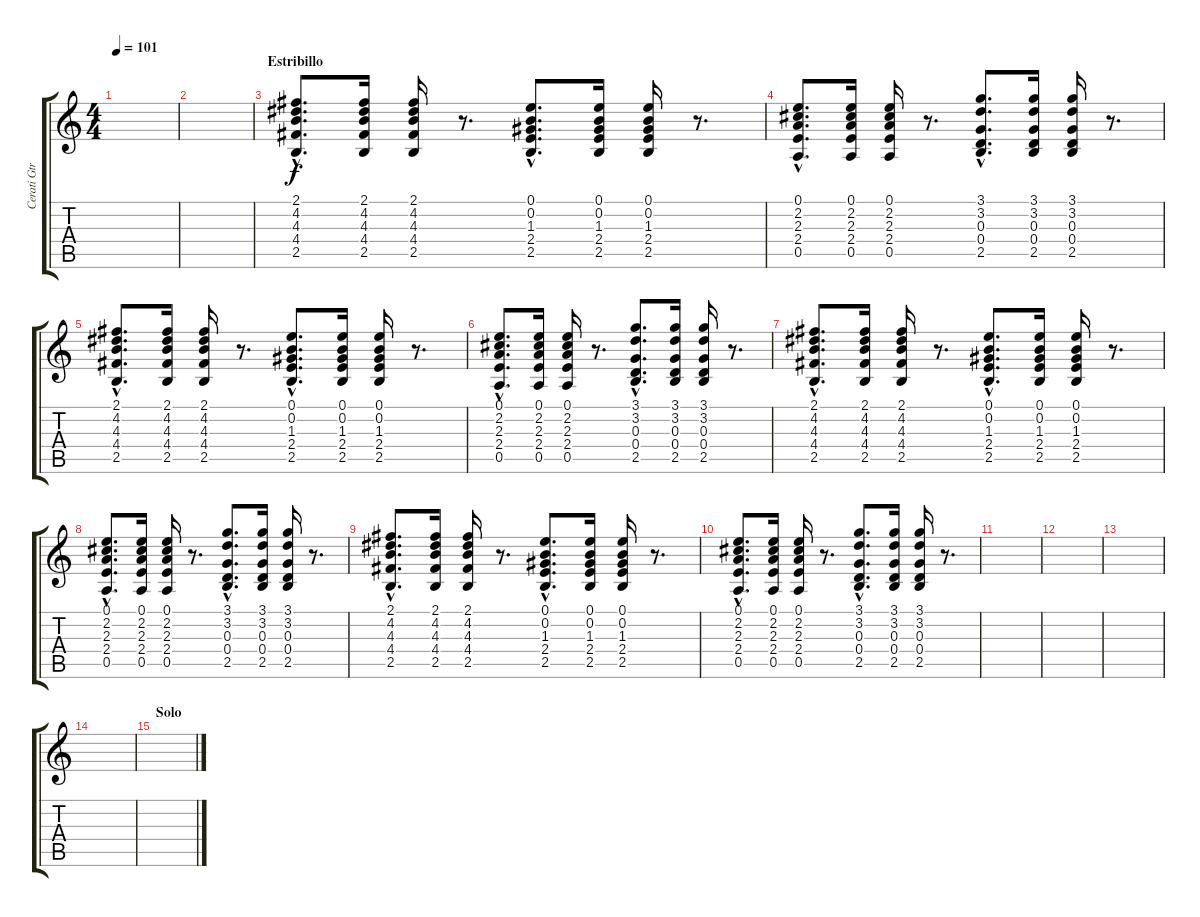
\track ("Cerati Gtr Acústica" "Cerati Gtr") {instrument acousticguitarsteel}
\staff {score tabs}
\tuning (E4 B3 G3 D3 A2 E2) {hide}
\ts (4 4)
\tempo 101
\clef g2
\ks c
|
|
\section ("" "Estribillo")
(2.1{hac} 4.2{hac} 4.3{hac} 4.4{hac} 2.5{hac}).8{d} (2.1 4.2 4.3 4.4 2.5).16 (2.1 4.2 4.3 4.4 2.5).16 r.8{d} (0.1{hac} 0.2{hac} 1.3{hac} 2.4{hac} 2.5{hac}).8{d} (0.1 0.2 1.3 2.4 2.5).16 (0.1 0.2 1.3 2.4 2.5).16 r.8{d} |
(0.1{hac} 2.2{hac} 2.3{hac} 2.4{hac} 0.5{hac}).8{d} (0.1 2.2 2.3 2.4 0.5).16 (0.1 2.2 2.3 2.4 0.5).16 r.8{d} (3.1{hac} 3.2{hac} 0.3{hac} 0.4{hac} 2.5{hac}).8{d} (3.1 3.2 0.3 0.4 2.5).16 (3.1 3.2 0.3 0.4 2.5).16 r.8{d} |
(2.1{hac} 4.2{hac} 4.3{hac} 4.4{hac} 2.5{hac}).8{d} (2.1 4.2 4.3 4.4 2.5).16 (2.1 4.2 4.3 4.4 2.5).16 r.8{d} (0.1{hac} 0.2{hac} 1.3{hac} 2.4{hac} 2.5{hac}).8{d} (0.1 0.2 1.3 2.4 2.5).16 (0.1 0.2 1.3 2.4 2.5).16 r.8{d} |
(0.1{hac} 2.2{hac} 2.3{hac} 2.4{hac} 0.5{hac}).8{d} (0.1 2.2 2.3 2.4 0.5).16 (0.1 2.2 2.3 2.4 0.5).16 r.8{d} (3.1{hac} 3.2{hac} 0.3{hac} 0.4{hac} 2.5{hac}).8{d} (3.1 3.2 0.3 0.4 2.5).16 (3.1 3.2 0.3 0.4 2.5).16 r.8{d} |
(2.1{hac} 4.2{hac} 4.3{hac} 4.4{hac} 2.5{hac}).8{d} (2.1 4.2 4.3 4.4 2.5).16 (2.1 4.2 4.3 4.4 2.5).16 r.8{d} (0.1{hac} 0.2{hac} 1.3{hac} 2.4{hac} 2.5{hac}).8{d} (0.1 0.2 1.3 2.4 2.5).16 (0.1 0.2 1.3 2.4 2.5).16 r.8{d} |
(0.1{hac} 2.2{hac} 2.3{hac} 2.4{hac} 0.5{hac}).8{d} (0.1 2.2 2.3 2.4 0.5).16 (0.1 2.2 2.3 2.4 0.5).16 r.8{d} (3.1{hac} 3.2{hac} 0.3{hac} 0.4{hac} 2.5{hac}).8{d} (3.1 3.2 0.3 0.4 2.5).16 (3.1 3.2 0.3 0.4 2.5).16 r.8{d} |
(2.1{hac} 4.2{hac} 4.3{hac} 4.4{hac} 2.5{hac}).8{d} (2.1 4.2 4.3 4.4 2.5).16 (2.1 4.2 4.3 4.4 2.5).16 r.8{d} (0.1{hac} 0.2{hac} 1.3{hac} 2.4{hac} 2.5{hac}).8{d} (0.1 0.2 1.3 2.4 2.5).16 (0.1 0.2 1.3 2.4 2.5).16 r.8{d} |
(0.1{hac} 2.2{hac} 2.3{hac} 2.4{hac} 0.5{hac}).8{d} (0.1 2.2 2.3 2.4 0.5).16 (0.1 2.2 2.3 2.4 0.5).16 r.8{d} (3.1{hac} 3.2{hac} 0.3{hac} 0.4{hac} 2.5{hac}).8{d} (3.1 3.2 0.3 0.4 2.5).16 (3.1 3.2 0.3 0.4 2.5).16 r.8{d} |
|
|
|
|
\section ("" "Solo")
